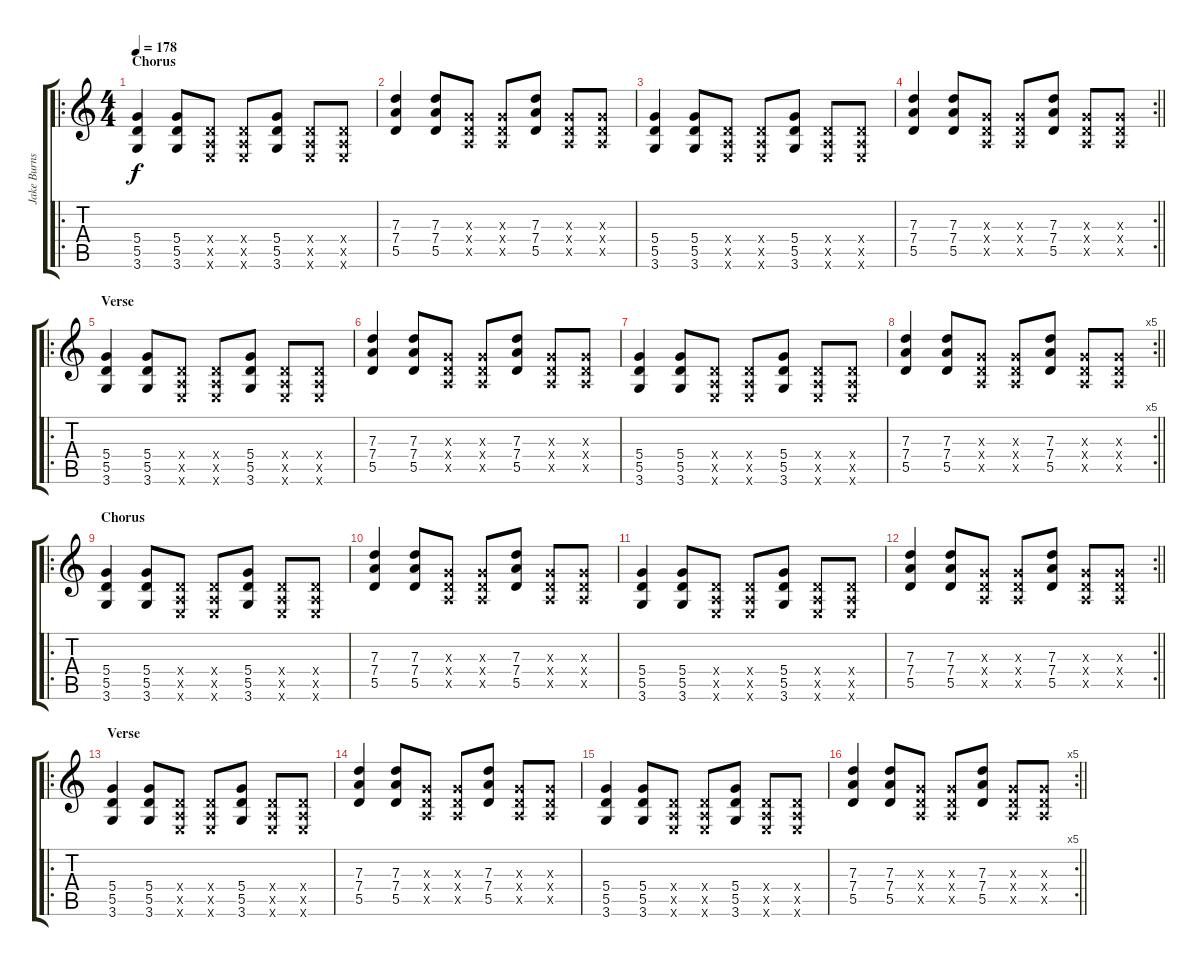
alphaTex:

\track ("Jake Burns" "Jake Burns") {instrument distortionguitar}
\staff {score tabs}
\tuning (E4 B3 G3 D3 A2 E2) {hide}
\ro
\ts (4 4)
\section ("" "Chorus")
\tempo 178
\clef g2
\ks c
(5.4 5.5 3.6).4{dy f} (5.4 5.5 3.6).8 (0.4{x} 0.5{x} 0.6{x}).8 (0.4{x} 0.5{x} 0.6{x}).8 (5.4 5.5 3.6).8 (0.4{x} 0.5{x} 0.6{x}).8 (0.4{x} 0.5{x} 0.6{x}).8 |
(7.3 7.4 5.5).4 (7.3 7.4 5.5).8 (0.3{x} 0.4{x} 0.5{x}).8 (0.3{x} 0.4{x} 0.5{x}).8 (7.3 7.4 5.5).8 (0.3{x} 0.4{x} 0.5{x}).8 (0.3{x} 0.4{x} 0.5{x}).8 |
(5.4 5.5 3.6).4 (5.4 5.5 3.6).8 (0.4{x} 0.5{x} 0.6{x}).8 (0.4{x} 0.5{x} 0.6{x}).8 (5.4 5.5 3.6).8 (0.4{x} 0.5{x} 0.6{x}).8 (0.4{x} 0.5{x} 0.6{x}).8 |
\rc 2
\barLineRight lightlight
(7.3 7.4 5.5).4 (7.3 7.4 5.5).8 (0.3{x} 0.4{x} 0.5{x}).8 (0.3{x} 0.4{x} 0.5{x}).8 (7.3 7.4 5.5).8 (0.3{x} 0.4{x} 0.5{x}).8 (0.3{x} 0.4{x} 0.5{x}).8 |
\ro
\section ("" "Verse")
(5.4 5.5 3.6).4 (5.4 5.5 3.6).8 (0.4{x} 0.5{x} 0.6{x}).8 (0.4{x} 0.5{x} 0.6{x}).8 (5.4 5.5 3.6).8 (0.4{x} 0.5{x} 0.6{x}).8 (0.4{x} 0.5{x} 0.6{x}).8 |
(7.3 7.4 5.5).4 (7.3 7.4 5.5).8 (0.3{x} 0.4{x} 0.5{x}).8 (0.3{x} 0.4{x} 0.5{x}).8 (7.3 7.4 5.5).8 (0.3{x} 0.4{x} 0.5{x}).8 (0.3{x} 0.4{x} 0.5{x}).8 |
(5.4 5.5 3.6).4 (5.4 5.5 3.6).8 (0.4{x} 0.5{x} 0.6{x}).8 (0.4{x} 0.5{x} 0.6{x}).8 (5.4 5.5 3.6).8 (0.4{x} 0.5{x} 0.6{x}).8 (0.4{x} 0.5{x} 0.6{x}).8 |
\rc 5
\barLineRight lightlight
(7.3 7.4 5.5).4 (7.3 7.4 5.5).8 (0.3{x} 0.4{x} 0.5{x}).8 (0.3{x} 0.4{x} 0.5{x}).8 (7.3 7.4 5.5).8 (0.3{x} 0.4{x} 0.5{x}).8 (0.3{x} 0.4{x} 0.5{x}).8 |
\ro
\section ("" "Chorus")
(5.4 5.5 3.6).4 (5.4 5.5 3.6).8 (0.4{x} 0.5{x} 0.6{x}).8 (0.4{x} 0.5{x} 0.6{x}).8 (5.4 5.5 3.6).8 (0.4{x} 0.5{x} 0.6{x}).8 (0.4{x} 0.5{x} 0.6{x}).8 |
(7.3 7.4 5.5).4 (7.3 7.4 5.5).8 (0.3{x} 0.4{x} 0.5{x}).8 (0.3{x} 0.4{x} 0.5{x}).8 (7.3 7.4 5.5).8 (0.3{x} 0.4{x} 0.5{x}).8 (0.3{x} 0.4{x} 0.5{x}).8 |
(5.4 5.5 3.6).4 (5.4 5.5 3.6).8 (0.4{x} 0.5{x} 0.6{x}).8 (0.4{x} 0.5{x} 0.6{x}).8 (5.4 5.5 3.6).8 (0.4{x} 0.5{x} 0.6{x}).8 (0.4{x} 0.5{x} 0.6{x}).8 |
\rc 2
\barLineRight lightlight
(7.3 7.4 5.5).4 (7.3 7.4 5.5).8 (0.3{x} 0.4{x} 0.5{x}).8 (0.3{x} 0.4{x} 0.5{x}).8 (7.3 7.4 5.5).8 (0.3{x} 0.4{x} 0.5{x}).8 (0.3{x} 0.4{x} 0.5{x}).8 |
\ro
\section ("" "Verse")
(5.4 5.5 3.6).4 (5.4 5.5 3.6).8 (0.4{x} 0.5{x} 0.6{x}).8 (0.4{x} 0.5{x} 0.6{x}).8 (5.4 5.5 3.6).8 (0.4{x} 0.5{x} 0.6{x}).8 (0.4{x} 0.5{x} 0.6{x}).8 |
(7.3 7.4 5.5).4 (7.3 7.4 5.5).8 (0.3{x} 0.4{x} 0.5{x}).8 (0.3{x} 0.4{x} 0.5{x}).8 (7.3 7.4 5.5).8 (0.3{x} 0.4{x} 0.5{x}).8 (0.3{x} 0.4{x} 0.5{x}).8 |
(5.4 5.5 3.6).4 (5.4 5.5 3.6).8 (0.4{x} 0.5{x} 0.6{x}).8 (0.4{x} 0.5{x} 0.6{x}).8 (5.4 5.5 3.6).8 (0.4{x} 0.5{x} 0.6{x}).8 (0.4{x} 0.5{x} 0.6{x}).8 |
\rc 5
\barLineRight lightlight
(7.3 7.4 5.5).4 (7.3 7.4 5.5).8 (0.3{x} 0.4{x} 0.5{x}).8 (0.3{x} 0.4{x} 0.5{x}).8 (7.3 7.4 5.5).8 (0.3{x} 0.4{x} 0.5{x}).8 (0.3{x} 0.4{x} 0.5{x}).8
